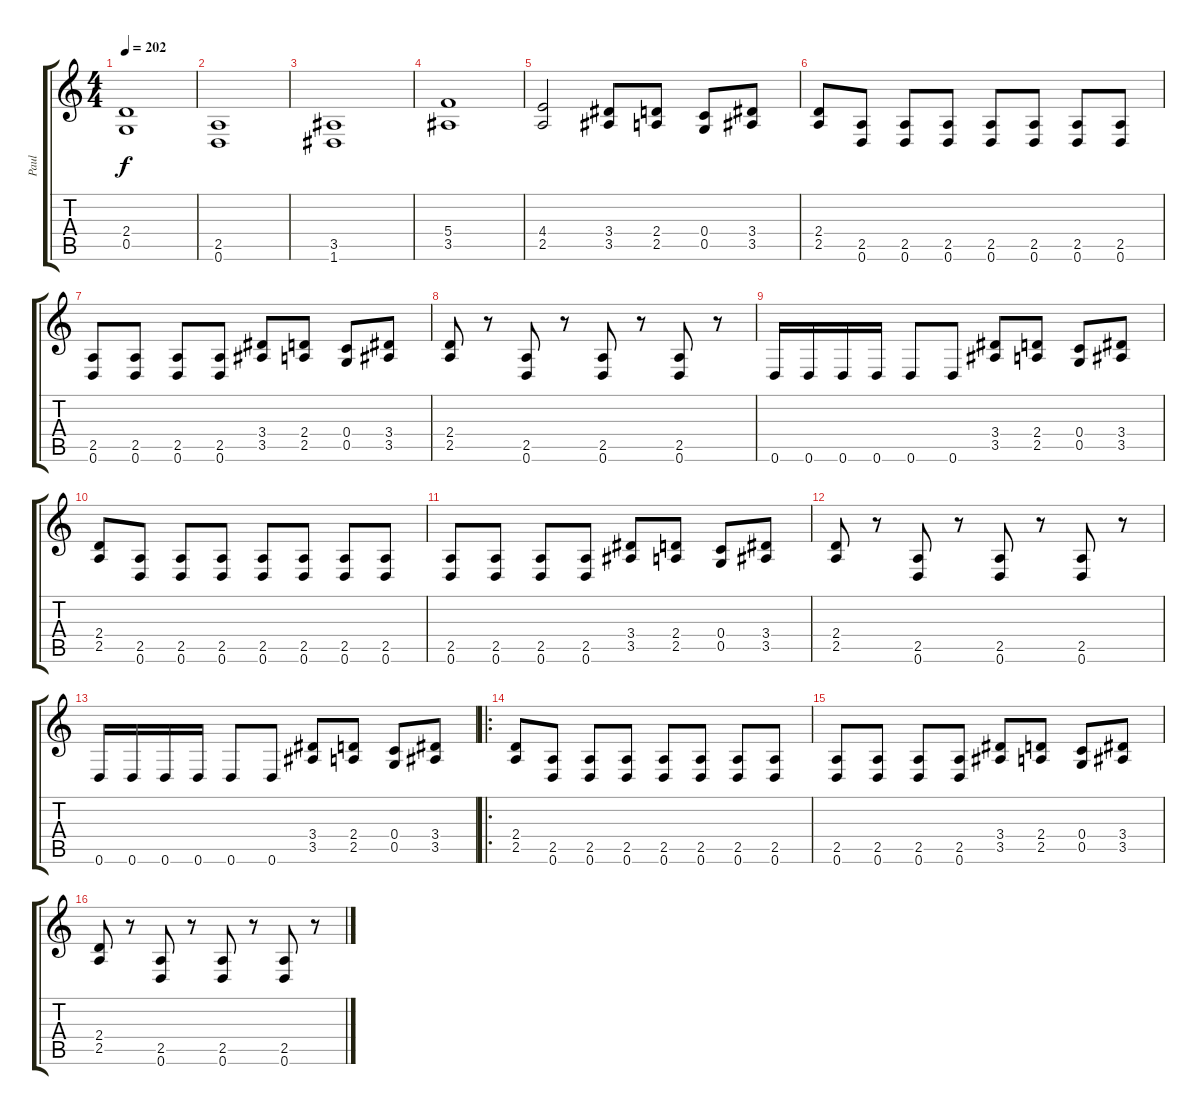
\track ("Paul" "Paul") {instrument distortionguitar}
\staff {score tabs}
\tuning (D4 A3 F3 C3 G2 D2) {hide}
\ts (4 4)
\tempo 202
\clef g2
\ks c
(2.4 0.5).1{dy f} |
(2.5 0.6).1 |
(3.5 1.6).1 |
(5.4 3.5).1 |
(4.4 2.5).2 (3.4 3.5).8 (2.4 2.5).8 (0.4 0.5).8 (3.4 3.5).8 |
(2.4 2.5).8 (2.5 0.6).8 (2.5 0.6).8 (2.5 0.6).8 (2.5 0.6).8 (2.5 0.6).8 (2.5 0.6).8 (2.5 0.6).8 |
(2.5 0.6).8 (2.5 0.6).8 (2.5 0.6).8 (2.5 0.6).8 (3.4 3.5).8 (2.4 2.5).8 (0.4 0.5).8 (3.4 3.5).8 |
(2.4 2.5).8 r.8 (2.5 0.6).8 r.8 (2.5 0.6).8 r.8 (2.5 0.6).8 r.8 |
0.6.16 0.6.16 0.6.16 0.6.16 0.6.8 0.6.8 (3.4 3.5).8 (2.4 2.5).8 (0.4 0.5).8 (3.4 3.5).8 |
(2.4 2.5).8 (2.5 0.6).8 (2.5 0.6).8 (2.5 0.6).8 (2.5 0.6).8 (2.5 0.6).8 (2.5 0.6).8 (2.5 0.6).8 |
(2.5 0.6).8 (2.5 0.6).8 (2.5 0.6).8 (2.5 0.6).8 (3.4 3.5).8 (2.4 2.5).8 (0.4 0.5).8 (3.4 3.5).8 |
(2.4 2.5).8 r.8 (2.5 0.6).8 r.8 (2.5 0.6).8 r.8 (2.5 0.6).8 r.8 |
0.6.16 0.6.16 0.6.16 0.6.16 0.6.8 0.6.8 (3.4 3.5).8 (2.4 2.5).8 (0.4 0.5).8 (3.4 3.5).8 |
\ro
(2.4 2.5).8 (2.5 0.6).8 (2.5 0.6).8 (2.5 0.6).8 (2.5 0.6).8 (2.5 0.6).8 (2.5 0.6).8 (2.5 0.6).8 |
(2.5 0.6).8 (2.5 0.6).8 (2.5 0.6).8 (2.5 0.6).8 (3.4 3.5).8 (2.4 2.5).8 (0.4 0.5).8 (3.4 3.5).8 |
(2.4 2.5).8 r.8 (2.5 0.6).8 r.8 (2.5 0.6).8 r.8 (2.5 0.6).8 r.8
